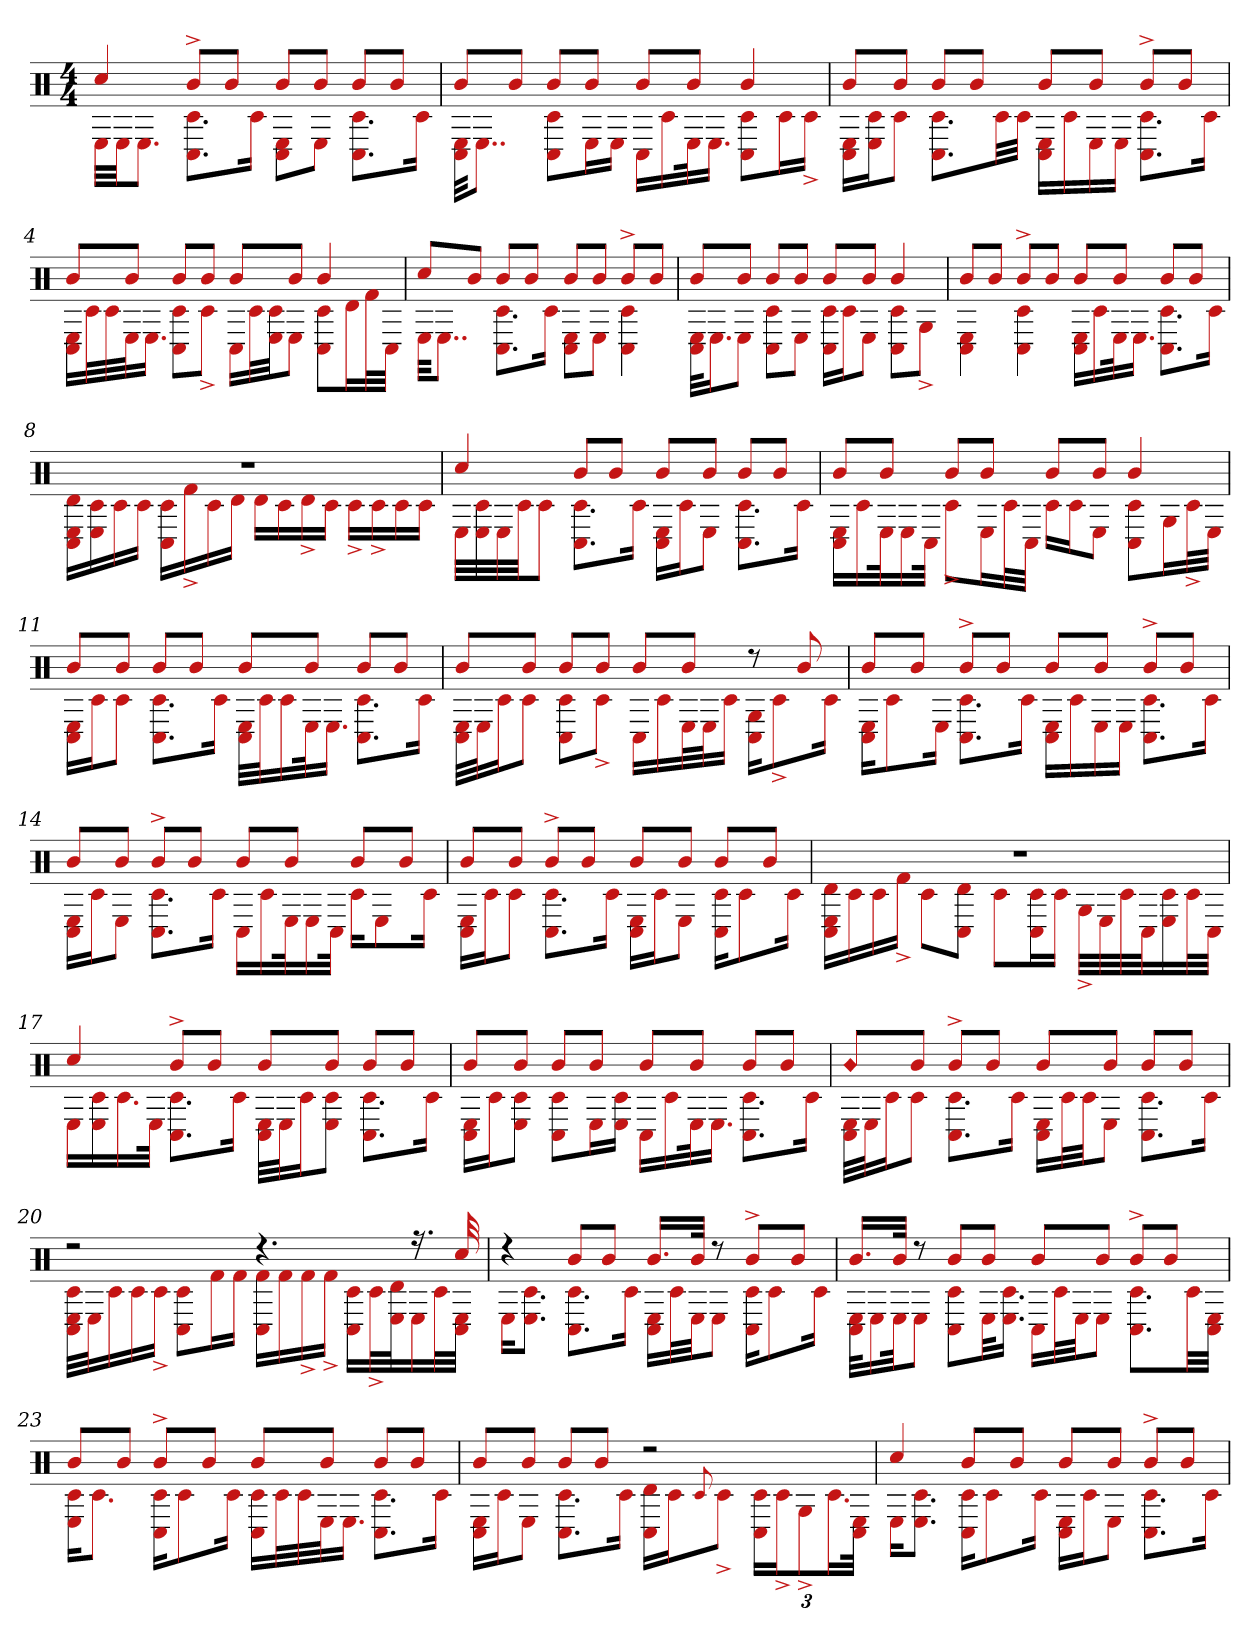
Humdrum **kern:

**kern
*part1
*staff1
*clefX
*k[]
*M4/4
=1
*^
4cc#	32ELLL
.	32EJJ
.	8.EJ
8b^L	8.C# 8.c#L
8bJ	.
.	16c#Jk
8bL	8C# 8EL
8bJ	8EJ
8bL	8.C# 8.c#L
8bJ	.
.	16c#Jk
=2	=2
8bL	32E 32C#KKL
.	8..EJ
8bJ	.
8bL	8C# 8c#L
8bJ	16EL
.	16EJJ
8bL	16C#LL
.	16c#
8bJ	32Ek
.	16.EJJ
4b	8C# 8c#L
.	16c#L
.	16c#^JJ
=3	=3
8bL	16C# 16ELL
.	16E 16c#J
8bJ	8c#J
8bL	8.c# 8.C#L
8bJ	.
.	32c#LL
.	32c#JJJ
8bL	16E 16C#LL
.	16c#
8bJ	16E
.	16EJJ
8b^L	8.C# 8.c#L
8bJ	.
.	16c#Jk
=4	=4
8bL	16C# 16ELL
.	32c#L
.	32c#
8bJ	32EJ
.	16.EJJ
8bL	8C# 8c#L
8bJ	8c#^J
8bL	16C#LL
.	32c#L
.	32c# 32EJJ
8bJ	8EJ
4b	8C# 8c#L
.	16dL
.	32f#L
.	32C#JJJ
=5	=5
8cc#L	32EKKL
.	8..EJ
8bJ	.
8bL	8.c# 8.C#L
8bJ	.
.	16c#Jk
8bL	8C# 8EL
8bJ	8EJ
8b^L	4C# 4c#
8bJ	.
=6	=6
8bL	32C# 32EKLL
.	16.EJ
8bJ	8EJ
8bL	8C# 8c#L
8bJ	8EJ
8bL	16C# 16c#LL
.	16c#J
8bJ	8EJ
4b	8C# 8c#L
.	8G^J
=7	=7
8bL	4C# 4E
8bJ	.
8b^L	4C# 4c#
8bJ	.
8bL	16E 16C#LL
.	16c#
8bJ	32Ek
.	16.EJJ
8bL	8.c# 8.C#L
8bJ	.
.	16c#Jk
=8	=8
1r	16d 16E 16C#LL
.	16E 16c#
.	16c#
.	16c#JJ
.	16c# 16C#LL
.	16f#^
.	16c#
.	16dJJ
.	16dLL
.	16c#
.	16d^
.	16c#JJ
.	16c#^LL
.	16c#^
.	16c#
.	16c#JJ
=9	=9
4cc#	32ELLL
.	32c# 32E
.	32E
.	32c#JJ
.	8c#J
8bL	8.c# 8.C#L
8bJ	.
.	16c#Jk
8bL	16C# 16ELL
.	16c#J
8bJ	8EJ
8bL	8.C# 8.c#L
8bJ	.
.	16c#Jk
=10	=10
8bL	16C# 16ELL
.	16c#
8bJ	32Ek
.	16E
.	32C#JJk
8bL	8c#^L
8bJ	16EL
.	32c#L
.	32C#JJJ
8bL	16c#LL
.	16c#J
8bJ	8EJ
4b	8C# 8c#L
.	16GL
.	32c#^L
.	32EJJJ
=11	=11
8bL	16C# 16ELL
.	16c#J
8bJ	8c#J
8bL	8.c# 8.C#L
8bJ	.
.	16c#Jk
8bL	32E 32C#LLL
.	32c#J
.	16c#
8bJ	32Ek
.	16.EJJ
8bL	8.c# 8.C#L
8bJ	.
.	16c#Jk
=12	=12
8bL	32E 32C#LLL
.	32EJ
.	16c#J
8bJ	8c#J
8bL	8C# 8c#L
8bJ	8c#^J
8bL	16C#LL
.	16c#
8bJ	32EL
.	32EJ
.	16c#JJ
8r	16G 16C#KL
.	8c#^
8b	.
.	16c#Jk
=13	=13
8bL	16C# 16EKL
.	8c#
8bJ	.
.	16EJk
8b^L	8.C# 8.c#L
8bJ	.
.	16c#Jk
8bL	16C# 16ELL
.	16c#
8bJ	16E
.	16EJJ
8b^L	8.C# 8.c#L
8bJ	.
.	16c#Jk
=14	=14
8bL	16C# 16ELL
.	16c#J
8bJ	8EJ
8b^L	8.C# 8.c#L
8bJ	.
.	16c#Jk
8bL	16C#LL
.	16c#
8bJ	32Ek
.	16E
.	32C#JJk
8bL	16c#KL
.	8E
8bJ	.
.	16c#Jk
=15	=15
8bL	16E 16C#LL
.	16c#J
8bJ	8c#J
8b^L	8.C# 8.c#L
8bJ	.
.	16c#Jk
8bL	16C# 16ELL
.	16c#J
8bJ	8EJ
8bL	16C# 16c#KL
.	8c#
8bJ	.
.	16c#Jk
=16	=16
1r	16E 16d 16C#LL
.	16c#
.	16c#
.	16f#^JJ
.	8c#L
.	8d 8C#J
.	8c#L
.	16C# 16c#L
.	16c#JJ
.	32G^LLL
.	32E
.	32c#
.	32C#J
.	16c# 16E
.	32c#L
.	32C#JJJ
=17	=17
4cc#	16ELL
.	16c# 16E
.	16.c#
.	32EJJk
8b^L	8.c# 8.C#L
8bJ	.
.	16c#Jk
8bL	32E 32C#LLL
.	32EJ
.	16c#J
8bJ	8c# 8EJ
8bL	8.C# 8.c#L
8bJ	.
.	16c#Jk
=18	=18
8bL	16C# 16ELL
.	16c#J
8bJ	8c# 8EJ
8bL	8C# 8c#L
8bJ	16EL
.	16E 16c#JJ
8bL	16C#LL
.	16c#
8bJ	32Ek
.	16.EJJ
8bL	8.C# 8.c#L
8bJ	.
.	16c#Jk
=19	=19
!LO:N:head=diamond	!
8bL	32C# 32ELLL
.	32EJ
.	16c#J
8bJ	8c#J
8b^L	8.c# 8.C#L
8bJ	.
.	16c#Jk
8bL	16C# 16ELL
.	32c#L
.	32c#JJ
8bJ	8EJ
8bL	8.C# 8.c#L
8bJ	.
.	16c#Jk
=20	=20
2r	32c# 32E 32C#LLL
.	32EJ
.	16c#
.	16c#
.	16c#^JJ
.	8C# 8c#L
.	16f#L
.	16f#JJ
4.r	16f# 16C#LL
.	16f#
.	16f#^
.	16f#^JJ
.	16c# 16C#LL
.	32c#^L
.	32d 32EJ
16.r	16E
.	32c#L
32cc#	32C# 32EJJJ
=21	=21
4r	16EKL
.	8.E 8.c#J
8bL	8.c# 8.C#L
8bJ	.
.	16c#Jk
16.bLL	16C# 16ELL
.	32c#L
32bJJk	32EJJ
8r	8EJ
8b^L	16C# 16c#KL
.	8c#
8bJ	.
.	16c#Jk
=22	=22
16.bLL	32C# 32EKLL
.	16E
32bJJk	32EJk
8r	8EJ
8bL	8C# 8c#L
8bJ	32EkL
.	16.E 16.c#JJ
8bL	16C#LL
.	32c#L
.	32EJJ
8bJ	8EJ
8b^L	8.C# 8.c#L
8bJ	.
.	32c#LL
.	32C# 32EJJJ
=23	=23
8bL	16c# 16EKL
.	8.c#J
8bJ	.
8b^L	16C# 16c#KL
.	8c#
8bJ	.
.	16c#Jk
8bL	16C# 16c#LL
.	32c#L
.	32c#
8bJ	32EJ
.	16.EJJ
8bL	8.C# 8.c#L
8bJ	.
.	16c#Jk
=24	=24
8bL	16C# 16ELL
.	16c#J
8bJ	8EJ
8bL	8.C# 8.c#L
8bJ	.
.	16c#Jk
2r	16d 16C#LL
.	16c#J
.	8qqc#
.	8c#^J
.	24c# 24C#LL
.	24c#^J
.	12G^
.	24.c#L
.	48C# 48EJJk
=25	=25
4cc#	16EKL
.	8.E 8.c#J
8bL	16C# 16c#KL
.	8c#
8bJ	.
.	16c#Jk
8bL	16C# 16ELL
.	16c#J
8bJ	8EJ
8b^L	8.C# 8.c#L
8bJ	.
.	16c#Jk
*v	*v
=
*-
